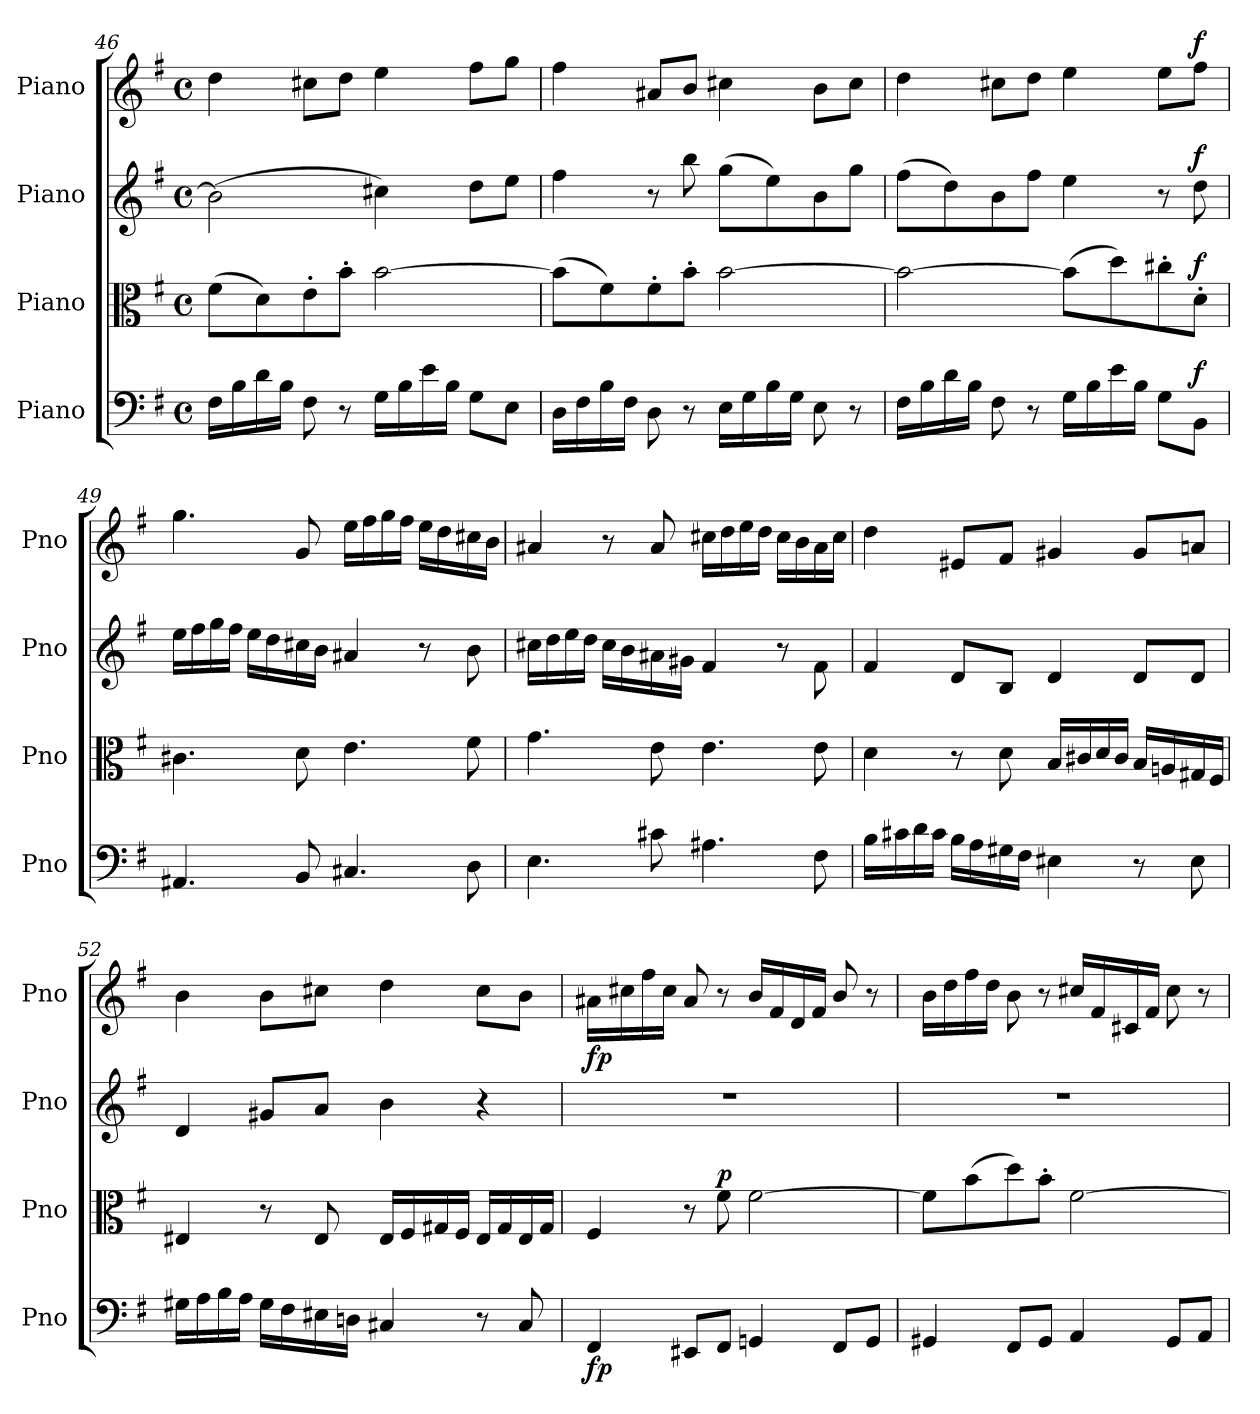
**kern	**dynam	**kern	**dynam	**kern	**dynam	**kern	**dynam
*part4	*part4	*part3	*part3	*part2	*part2	*part1	*part1
*staff4	*staff4	*staff3	*staff3	*staff2	*staff2	*staff1	*staff1
*I"Piano	*	*I"Piano	*	*I"Piano	*	*I"Piano	*
*I'Pno	*	*I'Pno	*	*I'Pno	*	*I'Pno	*
*clefF4	*	*clefC3	*	*clefG2	*	*clefG2	*
*k[f#]	*	*k[f#]	*	*k[f#]	*	*k[f#]	*
*M4/4	*	*M4/4	*	*M4/4	*	*M4/4	*
*met(c)	*	*met(c)	*	*met(c)	*	*met(c)	*
=46	=46	=46	=46	=46	=46	=46	=46
16F#\LL	.	(8f#\L	.	(2b\]	.	4dd\	.
16B\	.	.	.	.	.	.	.
16d\	.	8d\)	.	.	.	.	.
16B\JJ	.	.	.	.	.	.	.
8F#\	.	8e'\	.	.	.	8cc#X\L	.
8r	.	8b'\J	.	.	.	8dd\J	.
16G\LL	.	[2b\	.	4cc#X\)	.	4ee\	.
16B\	.	.	.	.	.	.	.
16e\	.	.	.	.	.	.	.
16B\JJ	.	.	.	.	.	.	.
8G\L	.	.	.	8dd\L	.	8ff#\L	.
8E\J	.	.	.	8ee\J	.	8gg\J	.
!!LO:LB:g=z
=47	=47	=47	=47	=47	=47	=47	=47
16D\LL	.	(8b\L]	.	4ff#\	.	4ff#\	.
16F#\	.	.	.	.	.	.	.
16B\	.	8f#\)	.	.	.	.	.
16F#\JJ	.	.	.	.	.	.	.
8D\	.	8f#'\	.	8r	.	8a#X/L	.
8r	.	8b'\J	.	8bb\	.	8b/J	.
16E\LL	.	[2b\	.	(8gg\L	.	4cc#X\	.
16G\	.	.	.	.	.	.	.
16B\	.	.	.	8ee\)	.	.	.
16G\JJ	.	.	.	.	.	.	.
8E\	.	.	.	8b\	.	8b\L	.
8r	.	.	.	8gg\J	.	8cc#\J	.
=48	=48	=48	=48	=48	=48	=48	=48
16F#\LL	.	2b\_	.	(8ff#\L	.	4dd\	.
16B\	.	.	.	.	.	.	.
16d\	.	.	.	8dd\)	.	.	.
16B\JJ	.	.	.	.	.	.	.
8F#\	.	.	.	8b\	.	8cc#X\L	.
8r	.	.	.	8ff#\J	.	8dd\J	.
16G\LL	.	(8b\L]	.	4ee\	.	4ee\	.
16B\	.	.	.	.	.	.	.
16e\	.	8dd\)	.	.	.	.	.
16B\JJ	.	.	.	.	.	.	.
8G\L	.	8cc#X'\	.	8r	.	8ee\L	.
!	!LO:DY:a	!	!LO:DY:a	!	!LO:DY:a	!	!LO:DY:a
8BB\J	f	8d'\J	f	8dd\	f	8ff#\J	f
=49	=49	=49	=49	=49	=49	=49	=49
4.AA#X/	.	4.c#X\	.	16ee\LL	.	4.gg\	.
.	.	.	.	16ff#\	.	.	.
.	.	.	.	16gg\	.	.	.
.	.	.	.	16ff#\JJ	.	.	.
.	.	.	.	16ee\LL	.	.	.
.	.	.	.	16dd\	.	.	.
8BB/	.	8d\	.	16cc#X\	.	8g/	.
.	.	.	.	16b\JJ	.	.	.
4.C#X/	.	4.e\	.	4a#X/	.	16ee\LL	.
.	.	.	.	.	.	16ff#\	.
.	.	.	.	.	.	16gg\	.
.	.	.	.	.	.	16ff#\JJ	.
.	.	.	.	8r	.	16ee\LL	.
.	.	.	.	.	.	16dd\	.
8D\	.	8f#\	.	8b\	.	16cc#X\	.
.	.	.	.	.	.	16b\JJ	.
=50	=50	=50	=50	=50	=50	=50	=50
4.E\	.	4.g\	.	16cc#X\LL	.	4a#X/	.
.	.	.	.	16dd\	.	.	.
.	.	.	.	16ee\	.	.	.
.	.	.	.	16dd\JJ	.	.	.
.	.	.	.	16cc#\LL	.	8r	.
.	.	.	.	16b\	.	.	.
8c#X\	.	8e\	.	16a#X\	.	8a#/	.
.	.	.	.	16g#X\JJ	.	.	.
4.A#X\	.	4.e\	.	4f#/	.	16cc#X\LL	.
.	.	.	.	.	.	16dd\	.
.	.	.	.	.	.	16ee\	.
.	.	.	.	.	.	16dd\JJ	.
.	.	.	.	8r	.	16cc#\LL	.
.	.	.	.	.	.	16b\	.
8F#\	.	8e\	.	8f#\	.	16a#\	.
.	.	.	.	.	.	16cc#\JJ	.
=51	=51	=51	=51	=51	=51	=51	=51
16B\LL	.	4d\	.	4f#/	.	4dd\	.
16c#X\	.	.	.	.	.	.	.
16d\	.	.	.	.	.	.	.
16c#\JJ	.	.	.	.	.	.	.
16B\LL	.	8r	.	8d/L	.	8e#X/L	.
16A\	.	.	.	.	.	.	.
16G#X\	.	8d\	.	8B/J	.	8f#/J	.
16F#\JJ	.	.	.	.	.	.	.
4E#X\	.	16B/LL	.	4d/	.	4g#X/	.
.	.	16c#X/	.	.	.	.	.
.	.	16d/	.	.	.	.	.
.	.	16c#/JJ	.	.	.	.	.
8r	.	16B/LL	.	8d/L	.	8g#/L	.
.	.	16An/	.	.	.	.	.
8E#\	.	16G#X/	.	8d/J	.	8an/J	.
.	.	16F#/JJ	.	.	.	.	.
!!LO:LB:g=z
=52	=52	=52	=52	=52	=52	=52	=52
16G#X\LL	.	4E#X/	.	4d/	.	4b\	.
16A\	.	.	.	.	.	.	.
16B\	.	.	.	.	.	.	.
16A\JJ	.	.	.	.	.	.	.
16G#\LL	.	8r	.	8g#X/L	.	8b\L	.
16F#\	.	.	.	.	.	.	.
16E#X\	.	8E#/	.	8a/J	.	8cc#X\J	.
16Dn\JJ	.	.	.	.	.	.	.
4C#X/	.	16E#/LL	.	4b\	.	4dd\	.
.	.	16F#/	.	.	.	.	.
.	.	16G#X/	.	.	.	.	.
.	.	16F#/JJ	.	.	.	.	.
8r	.	16E#/LL	.	4r	.	8cc#\L	.
.	.	16G#/	.	.	.	.	.
8C#/	.	16E#/	.	.	.	8b\J	.
.	.	16G#/JJ	.	.	.	.	.
=53	=53	=53	=53	=53	=53	=53	=53
!	!LO:DY:b	!	!	!	!	!	!LO:DY:b
4FF#/	fp	4F#/	.	1r	.	16a#X\LL	fp
.	.	.	.	.	.	16cc#X\	.
.	.	.	.	.	.	16ff#\	.
.	.	.	.	.	.	16cc#\JJ	.
8EE#X/L	.	8r	.	.	.	8a#/	.
!	!	!	!LO:DY:a	!	!	!	!
8FF#/J	.	8f#\	p	.	.	8r	.
4GGn/	.	[2f#\	.	.	.	16b/LL	.
.	.	.	.	.	.	16f#/	.
.	.	.	.	.	.	16d/	.
.	.	.	.	.	.	16f#/JJ	.
8FF#/L	.	.	.	.	.	8b/	.
8GG/J	.	.	.	.	.	8r	.
=54	=54	=54	=54	=54	=54	=54	=54
4GG#X/	.	8f#\L]	.	1r	.	16b\LL	.
.	.	.	.	.	.	16dd\	.
.	.	(8b\	.	.	.	16ff#\	.
.	.	.	.	.	.	16dd\JJ	.
8FF#/L	.	8dd\)	.	.	.	8b\	.
8GG#/J	.	8b'\J	.	.	.	8r	.
4AA/	.	[2f#\	.	.	.	16cc#X/LL	.
.	.	.	.	.	.	16f#/	.
.	.	.	.	.	.	16c#X/	.
.	.	.	.	.	.	16f#/JJ	.
8GG#/L	.	.	.	.	.	8cc#\	.
8AA/J	.	.	.	.	.	8r	.
=	=	=	=	=	=	=	=
*-	*-	*-	*-	*-	*-	*-	*-
